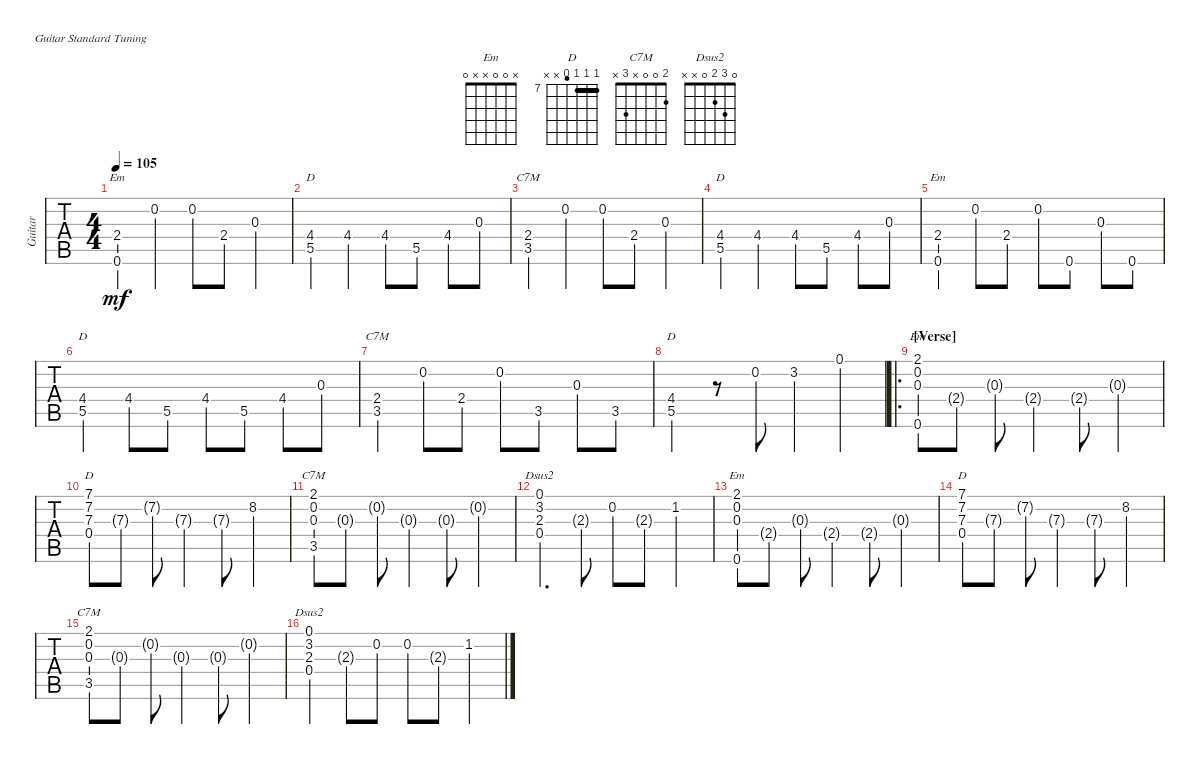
\bracketExtendMode groupsimilarinstruments
\track ("music.kaminari.info" "Guitar") {instrument acousticguitarsteel}
\staff {tabs}
\tuning (E4 B3 G3 D3 A2 E2)
\chord ("Em" x x x 2 x 0)
\chord ("D" x x x 4 x x)
\chord ("C7M" x x x 2 x x)
\chord ("Em" x x x 2 x x)
\chord ("D" x x x 4 5 x)
\chord ("Em" x 0 x x x x)
\chord ("D" x x x x x x)
\chord ("C7M" x x x x x x)
\chord ("Dsus2" x x x x x x)
\chord ("Em" x 0 0 x x 0)
\chord ("D" 7 7 7 6 x x) {firstfret 7 barre (7 7)}
\chord ("C7M" 2 0 0 x 3 x)
\chord ("Dsus2" 0 3 2 0 x x)
\ts (4 4)
\tempo 105
\clef g2
\ks eminor
(2.4{acc forcenatural} 0.6{acc forcenatural}).4{ch "Em" dy mf instrument acousticguitarsteel} 0.2{acc forcenatural}.4 0.2{acc forcenatural}.8 2.4{acc forcenatural}.8 0.3{acc forcenatural}.4 |
(4.4{acc #} 5.5{acc forcenatural}).4{ch "D"} 4.4{acc #}.4 4.4{acc #}.8 5.5{acc forcenatural}.8 4.4{acc #}.8 0.3{acc forcenatural}.8 |
(2.4{acc forcenatural} 3.5{acc forcenatural}).4{ch "C7M"} 0.2{acc forcenatural}.4 0.2{acc forcenatural}.8 2.4{acc forcenatural}.8 0.3{acc forcenatural}.4 |
(4.4{acc #} 5.5{acc forcenatural}).4{ch "D"} 4.4{acc #}.4 4.4{acc #}.8 5.5{acc forcenatural}.8 4.4{acc #}.8 0.3{acc forcenatural}.8 |
(2.4{acc forcenatural} 0.6{acc forcenatural}).4{ch "Em"} 0.2{acc forcenatural}.8 2.4{acc forcenatural}.8 0.2{acc forcenatural}.8 0.6{acc forcenatural}.8 0.3{acc forcenatural}.8 0.6{acc forcenatural}.8 |
(4.4{acc #} 5.5{acc forcenatural}).4{ch "D"} 4.4{acc #}.8 5.5{acc forcenatural}.8 4.4{acc #}.8 5.5{acc forcenatural}.8 4.4{acc #}.8 0.3{acc forcenatural}.8 |
(2.4{acc forcenatural} 3.5{acc forcenatural}).4{ch "C7M"} 0.2{acc forcenatural}.8 2.4{acc forcenatural}.8 0.2{acc forcenatural}.8 3.5{acc forcenatural}.8 0.3{acc forcenatural}.8 3.5{acc forcenatural}.8 |
(4.4{acc #} 5.5{acc forcenatural}).4{ch "D"} r.8 0.2{acc forcenatural}.8 3.2{acc forcenatural}.4 0.1{acc forcenatural}.4 |
\ro
\section ("" "[Verse]")
(0.2{acc forcenatural} 0.3{acc forcenatural} 0.6{acc forcenatural} 2.1{acc #}).8{ch "Em"} 2.4{g acc forcenatural}.8 0.3{g acc forcenatural}.8 2.4{g acc forcenatural}.4 2.4{g acc forcenatural}.8 0.3{g acc forcenatural}.4 |
(7.1{acc forcenatural} 0.4{acc forcenatural} 7.2{acc #} 7.3{acc forcenatural}).8{ch "D"} 7.3{g acc forcenatural}.8 7.2{g acc #}.8 7.3{g acc forcenatural}.4 7.3{g acc forcenatural}.8 8.2{acc forcenatural}.4 |
(2.1{acc #} 3.5{acc forcenatural} 0.2{acc forcenatural} 0.3{acc forcenatural}).8{ch "C7M"} 0.3{g acc forcenatural}.8 0.2{g acc forcenatural}.8 0.3{g acc forcenatural}.4 0.3{g acc forcenatural}.8 0.2{g acc forcenatural}.4 |
(0.1{acc forcenatural} 3.2{acc forcenatural} 2.3{acc forcenatural} 0.4{acc forcenatural}).4{d ch "Dsus2"} 2.3{g acc forcenatural}.8 0.2{acc forcenatural}.8 2.3{g acc forcenatural}.8 1.2{acc forcenatural}.4 |
(0.2{acc forcenatural} 0.3{acc forcenatural} 0.6{acc forcenatural} 2.1{acc #}).8{ch "Em"} 2.4{g acc forcenatural}.8 0.3{g acc forcenatural}.8 2.4{g acc forcenatural}.4 2.4{g acc forcenatural}.8 0.3{g acc forcenatural}.4 |
(7.1{acc forcenatural} 0.4{acc forcenatural} 7.2{acc #} 7.3{acc forcenatural}).8{ch "D"} 7.3{g acc forcenatural}.8 7.2{g acc #}.8 7.3{g acc forcenatural}.4 7.3{g acc forcenatural}.8 8.2{acc forcenatural}.4 |
(2.1{acc #} 3.5{acc forcenatural} 0.2{acc forcenatural} 0.3{acc forcenatural}).8{ch "C7M"} 0.3{g acc forcenatural}.8 0.2{g acc forcenatural}.8 0.3{g acc forcenatural}.4 0.3{g acc forcenatural}.8 0.2{g acc forcenatural}.4 |
(0.1{acc forcenatural} 3.2{acc forcenatural} 2.3{acc forcenatural} 0.4{acc forcenatural}).4{ch "Dsus2"} 2.3{g acc forcenatural}.8 0.2{acc forcenatural}.8 0.2{acc forcenatural}.8 2.3{g acc forcenatural}.8 1.2{acc forcenatural}.4
